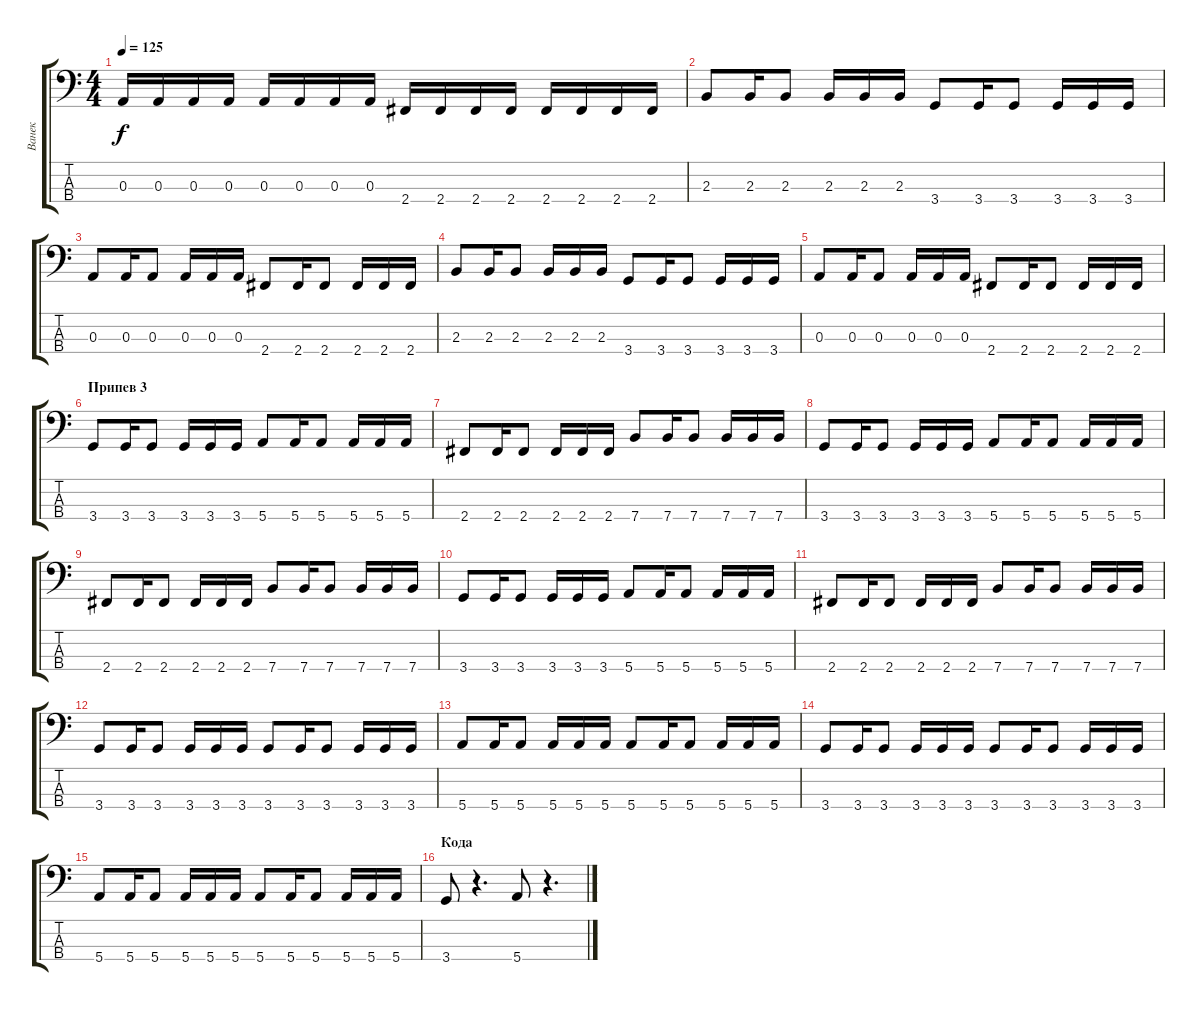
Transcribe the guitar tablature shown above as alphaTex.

\track ("Ванек" "Ванек") {instrument electricbassfinger}
\staff {score tabs}
\tuning (G2 D2 A1 E1) {hide}
\ts (4 4)
\tempo 125
\clef f4
\ks c
0.3.16{dy f} 0.3.16 0.3.16 0.3.16 0.3.16 0.3.16 0.3.16 0.3.16 2.4.16 2.4.16 2.4.16 2.4.16 2.4.16 2.4.16 2.4.16 2.4.16 |
2.3.8 2.3.16 2.3.8 2.3.16 2.3.16 2.3.16 3.4.8 3.4.16 3.4.8 3.4.16 3.4.16 3.4.16 |
0.3.8 0.3.16 0.3.8 0.3.16 0.3.16 0.3.16 2.4.8 2.4.16 2.4.8 2.4.16 2.4.16 2.4.16 |
2.3.8 2.3.16 2.3.8 2.3.16 2.3.16 2.3.16 3.4.8 3.4.16 3.4.8 3.4.16 3.4.16 3.4.16 |
0.3.8 0.3.16 0.3.8 0.3.16 0.3.16 0.3.16 2.4.8 2.4.16 2.4.8 2.4.16 2.4.16 2.4.16 |
\section ("" "Припев 3")
3.4.8 3.4.16 3.4.8 3.4.16 3.4.16 3.4.16 5.4.8 5.4.16 5.4.8 5.4.16 5.4.16 5.4.16 |
2.4.8 2.4.16 2.4.8 2.4.16 2.4.16 2.4.16 7.4.8 7.4.16 7.4.8 7.4.16 7.4.16 7.4.16 |
3.4.8 3.4.16 3.4.8 3.4.16 3.4.16 3.4.16 5.4.8 5.4.16 5.4.8 5.4.16 5.4.16 5.4.16 |
2.4.8 2.4.16 2.4.8 2.4.16 2.4.16 2.4.16 7.4.8 7.4.16 7.4.8 7.4.16 7.4.16 7.4.16 |
3.4.8 3.4.16 3.4.8 3.4.16 3.4.16 3.4.16 5.4.8 5.4.16 5.4.8 5.4.16 5.4.16 5.4.16 |
2.4.8 2.4.16 2.4.8 2.4.16 2.4.16 2.4.16 7.4.8 7.4.16 7.4.8 7.4.16 7.4.16 7.4.16 |
3.4.8 3.4.16 3.4.8 3.4.16 3.4.16 3.4.16 3.4.8 3.4.16 3.4.8 3.4.16 3.4.16 3.4.16 |
5.4.8 5.4.16 5.4.8 5.4.16 5.4.16 5.4.16 5.4.8 5.4.16 5.4.8 5.4.16 5.4.16 5.4.16 |
3.4.8 3.4.16 3.4.8 3.4.16 3.4.16 3.4.16 3.4.8 3.4.16 3.4.8 3.4.16 3.4.16 3.4.16 |
5.4.8 5.4.16 5.4.8 5.4.16 5.4.16 5.4.16 5.4.8 5.4.16 5.4.8 5.4.16 5.4.16 5.4.16 |
\section ("" "Кода")
3.4.8 r.4{d} 5.4.8 r.4{d}
